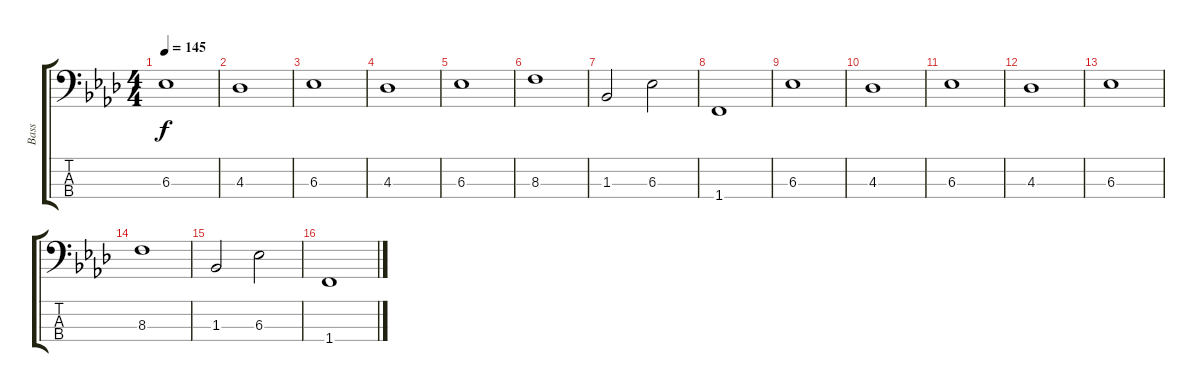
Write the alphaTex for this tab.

\track ("Bass" "Bass") {instrument electricbassfinger}
\staff {score tabs}
\tuning (G2 D2 A1 E1) {hide}
\ts (4 4)
\tempo 145
\clef f4
\ks ab
6.3.1{dy f} |
4.3.1 |
6.3.1 |
4.3.1 |
6.3.1 |
8.3.1 |
1.3.2 6.3.2 |
1.4.1 |
6.3.1 |
4.3.1 |
6.3.1 |
4.3.1 |
6.3.1 |
8.3.1 |
1.3.2 6.3.2 |
1.4.1
